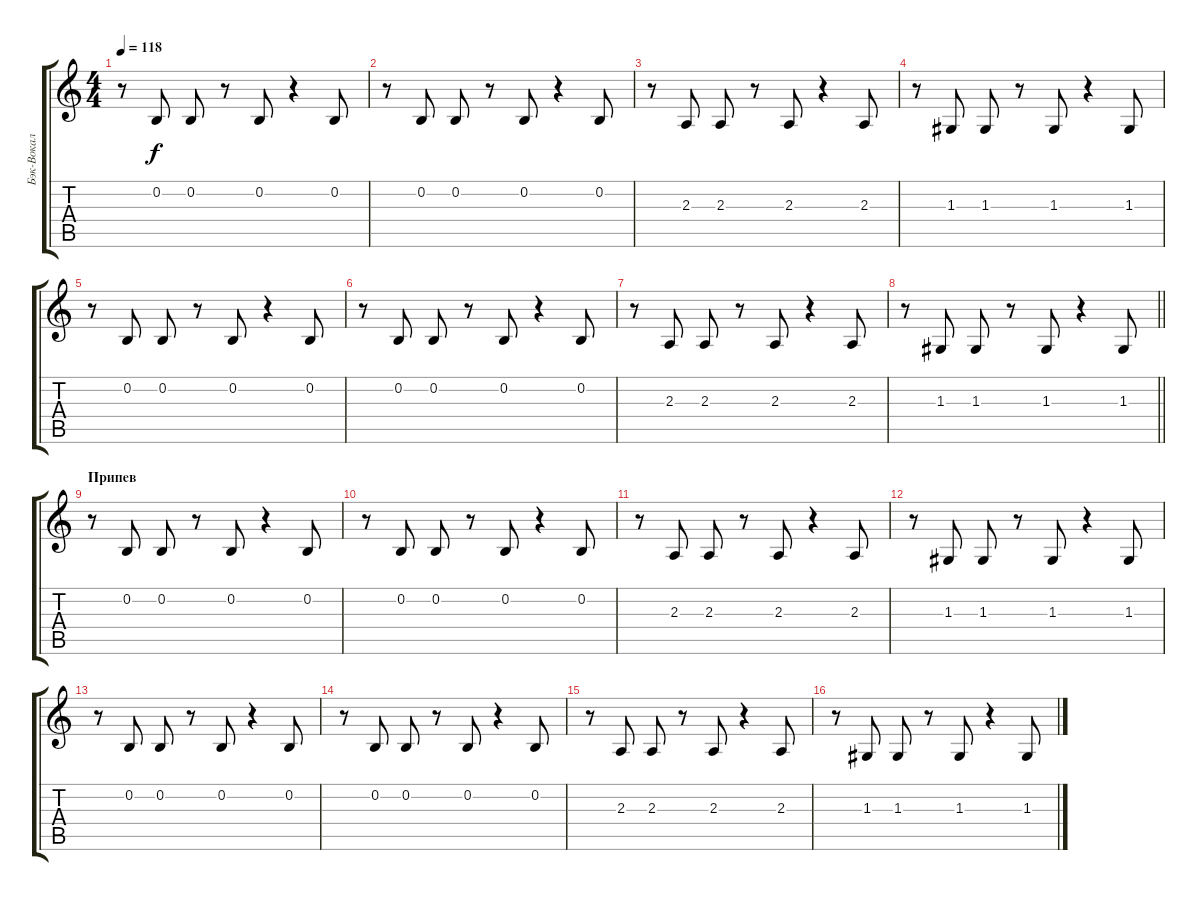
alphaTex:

\track ("Бэк-Вокал" "Бэк-Вокал") {instrument bassoon}
\staff {score tabs}
\tuning (E4 B3 G3 D3 A2 E2) {hide}
\ts (4 4)
\tempo 118
\clef g2
\ks c
r.8{dy f} 0.2.8 0.2.8 r.8 0.2.8 r.4 0.2.8 |
r.8 0.2.8 0.2.8 r.8 0.2.8 r.4 0.2.8 |
r.8 2.3.8 2.3.8 r.8 2.3.8 r.4 2.3.8 |
r.8 1.3.8 1.3.8 r.8 1.3.8 r.4 1.3.8 |
r.8 0.2.8 0.2.8 r.8 0.2.8 r.4 0.2.8 |
r.8 0.2.8 0.2.8 r.8 0.2.8 r.4 0.2.8 |
r.8 2.3.8 2.3.8 r.8 2.3.8 r.4 2.3.8 |
\barLineRight lightlight
r.8 1.3.8 1.3.8 r.8 1.3.8 r.4 1.3.8 |
\section ("" "Припев")
r.8 0.2.8 0.2.8 r.8 0.2.8 r.4 0.2.8 |
r.8 0.2.8 0.2.8 r.8 0.2.8 r.4 0.2.8 |
r.8 2.3.8 2.3.8 r.8 2.3.8 r.4 2.3.8 |
r.8 1.3.8 1.3.8 r.8 1.3.8 r.4 1.3.8 |
r.8 0.2.8 0.2.8 r.8 0.2.8 r.4 0.2.8 |
r.8 0.2.8 0.2.8 r.8 0.2.8 r.4 0.2.8 |
r.8 2.3.8 2.3.8 r.8 2.3.8 r.4 2.3.8 |
r.8 1.3.8 1.3.8 r.8 1.3.8 r.4 1.3.8
